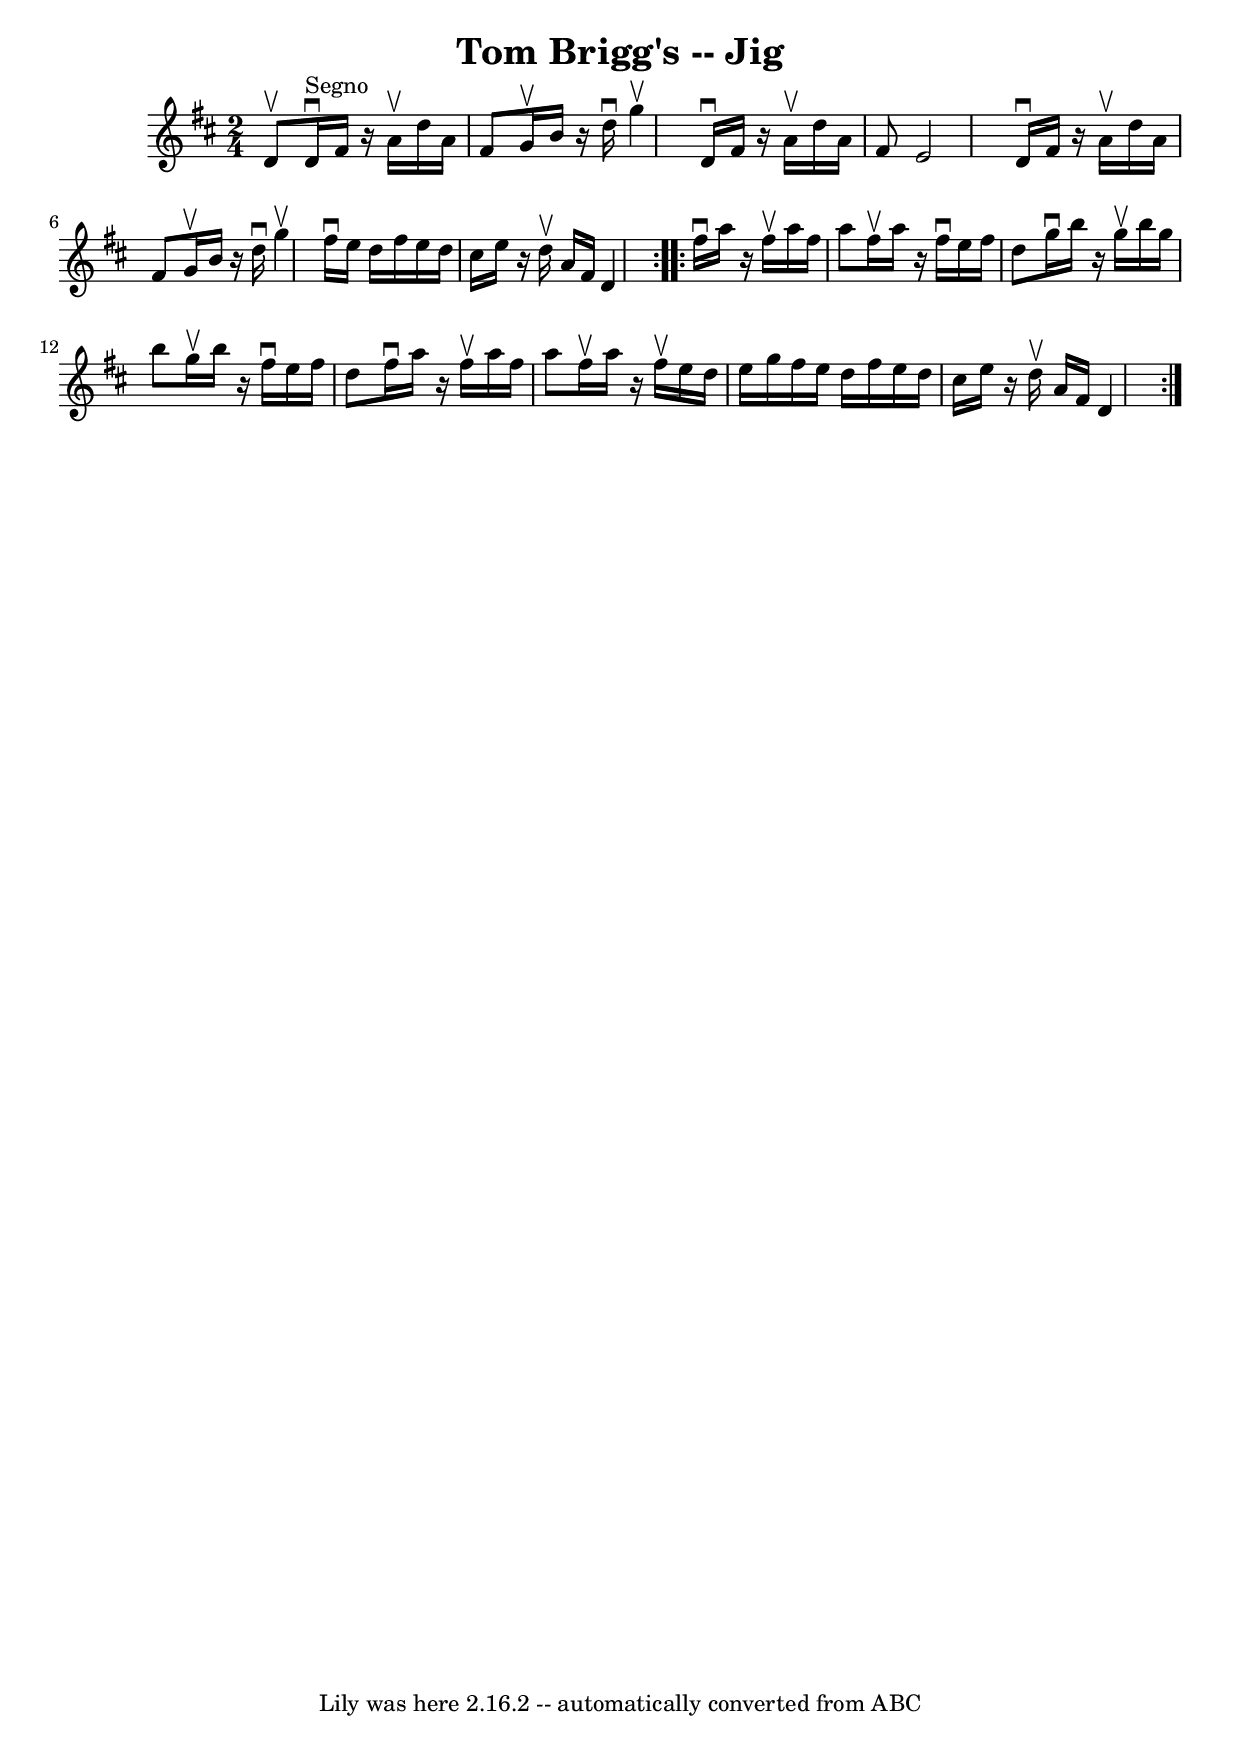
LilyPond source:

\version "2.16.2"
\include "Mammoth.ily"
\header {
  %% book = "Ryan's Mammoth Collection"
  crossRefNumber = "1"
  footnotes = "\\\\113 635"
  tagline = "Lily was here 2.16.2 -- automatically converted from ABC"
  title = "Tom Brigg's -- Jig"

}
voicedefault =  {



  \repeat volta 2 {

    \time 2/4 
    \key d \major
    d'8^\upbow   |
    d'16^"Segno"^\downbow   
    fis'16    r16 a'16^\upbow d''16 a'16 fis'8    |
    g'16^\upbow  
    b'16    r16 d''16^\downbow g''4^\upbow   |
    d'16^\downbow   
    fis'16    r16 a'16^\upbow d''16 a'16 fis'8    |
    e'2    
    |
    d'16^\downbow fis'16    r16 a'16^\upbow d''16 a'16    
    fis'8    |
    g'16^\upbow b'16    r16 d''16^\downbow g''4^\upbow   
    |
    fis''16^\downbow e''16 d''16 fis''16 e''16 d''16    
    cis''16 e''16    |
    r16 d''16^\upbow a'16 fis'16 d'4    
  }   
  
  \repeat volta 2 {
    fis''16^\downbow a''16    r16 fis''16^\upbow a''16  
    fis''16 a''8    |
    fis''16^\upbow a''16    r16 fis''16 
    ^\downbow e''16 fis''16 d''8    |
    g''16^\downbow b''16    
    r16 g''16^\upbow b''16 g''16 b''8    |
    g''16^\upbow b''16  
    r16 fis''16^\downbow e''16 fis''16 d''8  |
    fis''16 
    ^\downbow a''16    r16 fis''16^\upbow a''16 fis''16 a''8    |
    
    fis''16^\upbow a''16    r16 fis''16^\upbow e''16 d''16 e''16    
    g''16    |
    fis''16 e''16 d''16 fis''16 e''16 d''16    
    cis''16 e''16    |
    r16 d''16^\upbow a'16 fis'16 d'4        

  }   

}

\score{
  <<

    \context Staff="default"
    {
      \voicedefault 
      
    }

  >>
  \layout {
    
  }
  \midi {
  }

}
